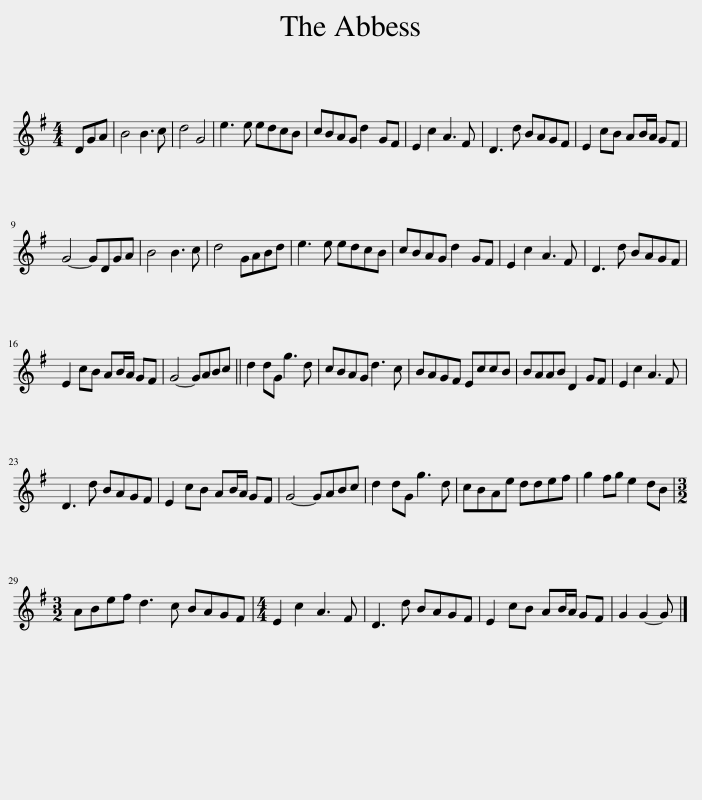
X:1
L:1/8
M:4/4
I:linebreak $
K:G
V:1 treble
V:1
 DGA | B4 B3 c | d4 G4 | e3 e edcB | cBAG d2 GF | %5
 E2 c2 A3 F | D3 d BAGF | E2 cB AB/A/ GF |$ G4- GDGA | B4 B3 c | %10
 d4 GABd | e3 e edcB | cBAG d2 GF | E2 c2 A3 F | D3 d BAGF |$ %15
 E2 cB AB/A/ GF | G4- GABc || d2 dG g3 d | cBAG d3 c | BAGF EccB | %20
 BAAB D2 GF | E2 c2 A3 F |$ D3 d BAGF | E2 cB AB/A/ GF | G4- GABc | %25
 d2 dG g3 d | cBAe ddef | g2 fg e2 dB |$[M:3/2] ABef d3 c BAGF |[M:4/4] E2 c2 A3 F | %30
 D3 d BAGF | E2 cB AB/A/ GF | G2 G2- G |] %33
